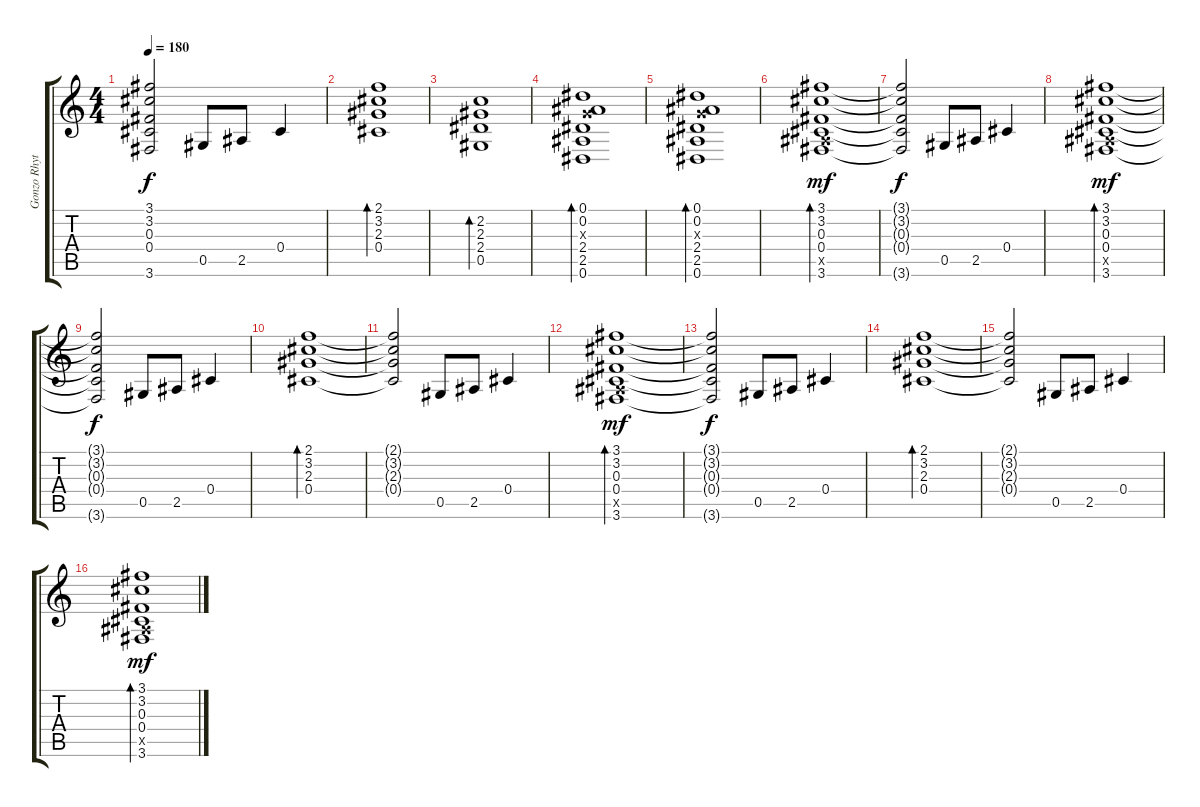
\track ("Gonzo Rhythm I" "Gonzo Rhyt") {instrument electricguitarclean}
\staff {score tabs}
\tuning (Eb4 Bb3 Gb3 Db3 Ab2 Eb2) {hide}
\ts (4 4)
\tempo 180
\clef g2
\ks c
(3.1{t} 3.2{t} 0.3{t} 0.4{t} 3.6{t}).2{dy f} 0.5.8 2.5.8 0.4.4 |
(2.1 3.2 2.3 0.4).1{bd 120} |
(2.2 2.3 2.4 0.5).1{bd 120} |
(0.1 0.2 1.3{x} 2.4 2.5 0.6).1{bd 120} |
(0.1 0.2 1.3{x} 2.4 2.5 0.6).1{bd 120} |
(3.1 3.2 0.3 0.4 2.5{x} 3.6).1{bd 120 dy mf} |
(3.1{t} 3.2{t} 0.3{t} 0.4{t} 3.6{t}).2{dy f} 0.5.8 2.5.8 0.4.4 |
(3.1 3.2 0.3 0.4 2.5{x} 3.6).1{bd 120 dy mf} |
(3.1{t} 3.2{t} 0.3{t} 0.4{t} 3.6{t}).2{dy f} 0.5.8 2.5.8 0.4.4 |
(2.1 3.2 2.3 0.4).1{bd 120} |
(2.1{t} 3.2{t} 2.3{t} 0.4{t}).2 0.5.8 2.5.8 0.4.4 |
(3.1 3.2 0.3 0.4 2.5{x} 3.6).1{bd 120 dy mf} |
(3.1{t} 3.2{t} 0.3{t} 0.4{t} 3.6{t}).2{dy f} 0.5.8 2.5.8 0.4.4 |
(2.1 3.2 2.3 0.4).1{bd 120} |
(2.1{t} 3.2{t} 2.3{t} 0.4{t}).2 0.5.8 2.5.8 0.4.4 |
(3.1 3.2 0.3 0.4 2.5{x} 3.6).1{bd 120 dy mf}
